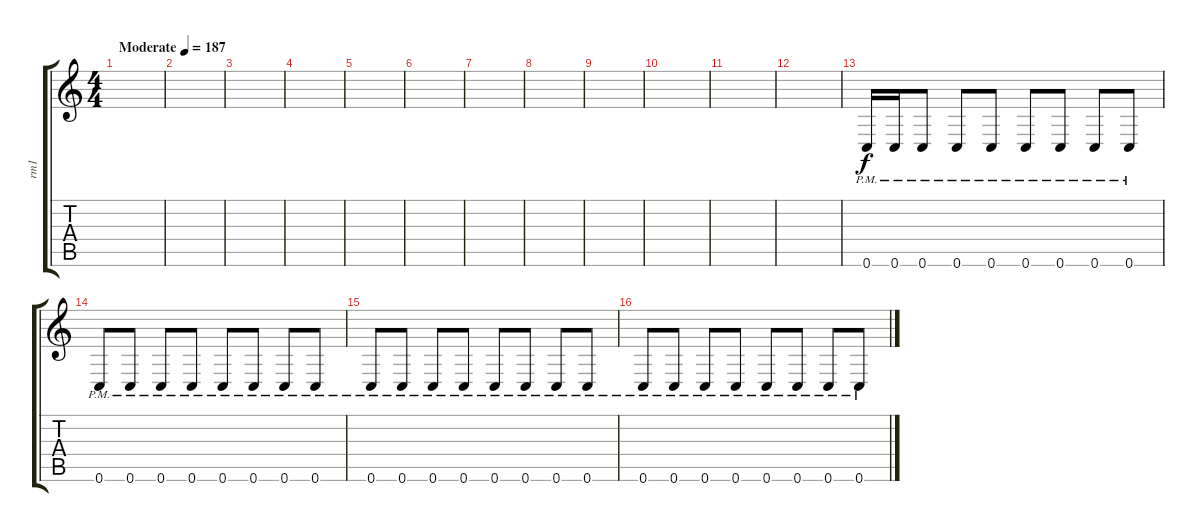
\track ("rm1" "rm1") {instrument overdrivenguitar}
\staff {score tabs}
\tuning (C4 G3 Eb3 Bb2 F2 C2) {hide}
\ts (4 4)
\tempo (187 "Moderate")
\clef g2
\ks c
|
|
|
|
|
|
|
|
|
|
|
|
0.6{pm}.16 0.6{pm}.16 0.6{pm}.8 0.6{pm}.8 0.6{pm}.8 0.6{pm}.8 0.6{pm}.8 0.6{pm}.8 0.6{pm}.8 |
0.6{pm}.8 0.6{pm}.8 0.6{pm}.8 0.6{pm}.8 0.6{pm}.8 0.6{pm}.8 0.6{pm}.8 0.6{pm}.8 |
0.6{pm}.8 0.6{pm}.8 0.6{pm}.8 0.6{pm}.8 0.6{pm}.8 0.6{pm}.8 0.6{pm}.8 0.6{pm}.8 |
0.6{pm}.8 0.6{pm}.8 0.6{pm}.8 0.6{pm}.8 0.6{pm}.8 0.6{pm}.8 0.6{pm}.8 0.6{pm}.8
